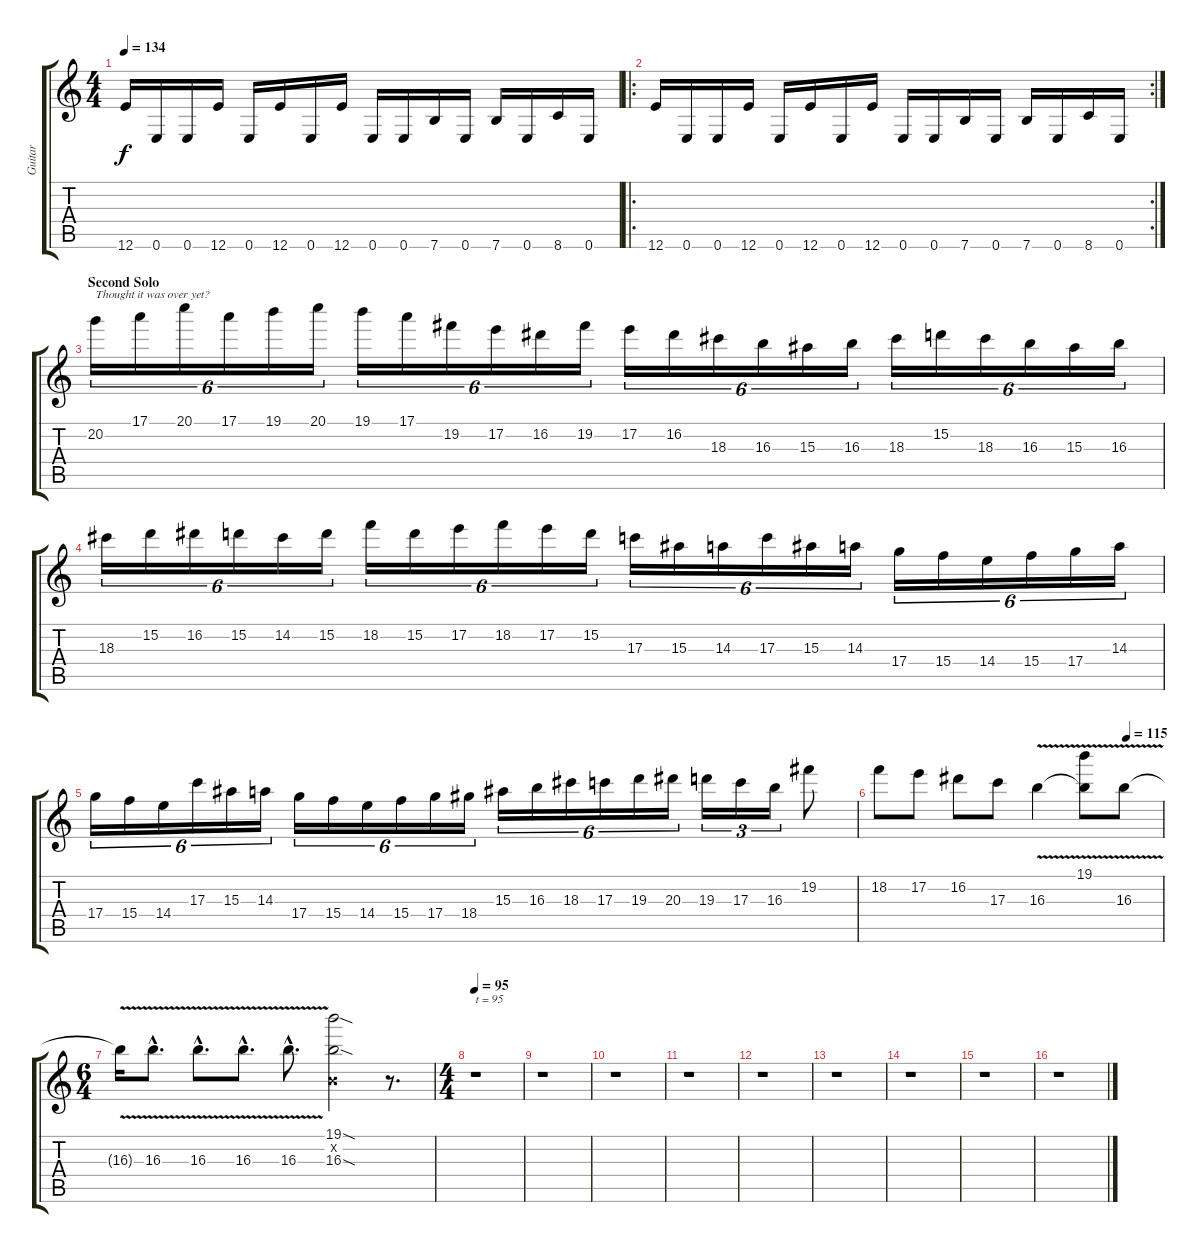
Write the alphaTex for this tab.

\track ("Guitar" "Guitar") {instrument distortionguitar}
\staff {score tabs}
\tuning (E4 B3 G3 D3 A2 E2) {hide}
\ts (4 4)
\tempo 134
\clef g2
\ks c
12.6.16{dy f} 0.6.16 0.6.16 12.6.16 0.6.16 12.6.16 0.6.16 12.6.16 0.6.16 0.6.16 7.6.16 0.6.16 7.6.16 0.6.16 8.6.16 0.6.16 |
\ro
\rc 2
12.6.16 0.6.16 0.6.16 12.6.16 0.6.16 12.6.16 0.6.16 12.6.16 0.6.16 0.6.16 7.6.16 0.6.16 7.6.16 0.6.16 8.6.16 0.6.16 |
\section ("" "Second Solo")
20.2.16{tu (6 4) txt "Thought it was over yet?"} 17.1.16{tu (6 4)} 20.1.16{tu (6 4)} 17.1.16{tu (6 4)} 19.1.16{tu (6 4)} 20.1.16{tu (6 4)} 19.1.16{tu (6 4)} 17.1.16{tu (6 4)} 19.2.16{tu (6 4)} 17.2.16{tu (6 4)} 16.2.16{tu (6 4)} 19.2.16{tu (6 4)} 17.2.16{tu (6 4)} 16.2.16{tu (6 4)} 18.3.16{tu (6 4)} 16.3.16{tu (6 4)} 15.3.16{tu (6 4)} 16.3.16{tu (6 4)} 18.3.16{tu (6 4)} 15.2.16{tu (6 4)} 18.3.16{tu (6 4)} 16.3.16{tu (6 4)} 15.3.16{tu (6 4)} 16.3.16{tu (6 4)} |
18.3.16{tu (6 4)} 15.2.16{tu (6 4)} 16.2.16{tu (6 4)} 15.2.16{tu (6 4)} 14.2.16{tu (6 4)} 15.2.16{tu (6 4)} 18.2.16{tu (6 4)} 15.2.16{tu (6 4)} 17.2.16{tu (6 4)} 18.2.16{tu (6 4)} 17.2.16{tu (6 4)} 15.2.16{tu (6 4)} 17.3.16{tu (6 4)} 15.3.16{tu (6 4)} 14.3.16{tu (6 4)} 17.3.16{tu (6 4)} 15.3.16{tu (6 4)} 14.3.16{tu (6 4)} 17.4.16{tu (6 4)} 15.4.16{tu (6 4)} 14.4.16{tu (6 4)} 15.4.16{tu (6 4)} 17.4.16{tu (6 4)} 14.3.16{tu (6 4)} |
17.4.16{tu (6 4)} 15.4.16{tu (6 4)} 14.4.16{tu (6 4)} 17.3.16{tu (6 4)} 15.3.16{tu (6 4)} 14.3.16{tu (6 4)} 17.4.16{tu (6 4)} 15.4.16{tu (6 4)} 14.4.16{tu (6 4)} 15.4.16{tu (6 4)} 17.4.16{tu (6 4)} 18.4.16{tu (6 4)} 15.3.16{tu (6 4)} 16.3.16{tu (6 4)} 18.3.16{tu (6 4)} 17.3.16{tu (6 4)} 19.3.16{tu (6 4)} 20.3.16{tu (6 4)} 19.3.16{tu (3 2)} 17.3.16{tu (3 2)} 16.3.16{tu (3 2)} 19.2.8 |
\tempo (115 0.875)
18.2.8 17.2.8 16.2.8 17.3.8 16.3{v}.4 (19.1 16.3{t}).8 16.3{v}.8 |
\ts (6 4)
16.3{t}.16 16.3{v hac}.8{d} 16.3{v hac}.8{d} 16.3{v hac}.8{d} 16.3{v hac}.8{d} (19.1{sod} 0.2{x} 16.3{sod}).2 r.8{d} |
\ts (4 4)
\tempo 95
r.1{txt "t = 95"} |
r.1 |
r.1 |
r.1 |
r.1 |
r.1 |
r.1 |
r.1 |
r.1
